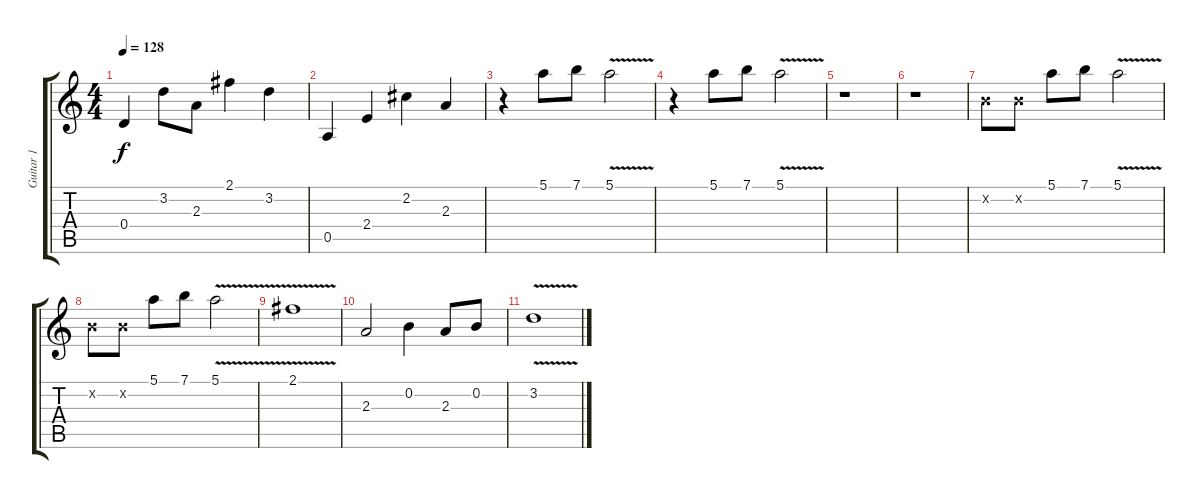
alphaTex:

\track ("Guitar 1" "Guitar 1") {instrument electricguitarclean}
\staff {score tabs}
\tuning (E4 B3 G3 D3 A2 E2) {hide}
\ts (4 4)
\tempo 128
\clef g2
\ks c
0.4.4{dy f} 3.2.8 2.3.8 2.1.4 3.2.4 |
0.5.4 2.4.4 2.2.4 2.3.4 |
r.4 5.1.8 7.1.8 5.1{v}.2 |
r.4 5.1.8 7.1.8 5.1{v}.2 |
r.1 |
r.1 |
0.2{x}.8 0.2{x}.8 5.1.8 7.1.8 5.1{v}.2 |
0.2{x}.8 0.2{x}.8 5.1.8 7.1.8 5.1{v}.2 |
2.1{v}.1 |
2.3.2 0.2.4 2.3.8 0.2.8 |
3.2{v}.1
